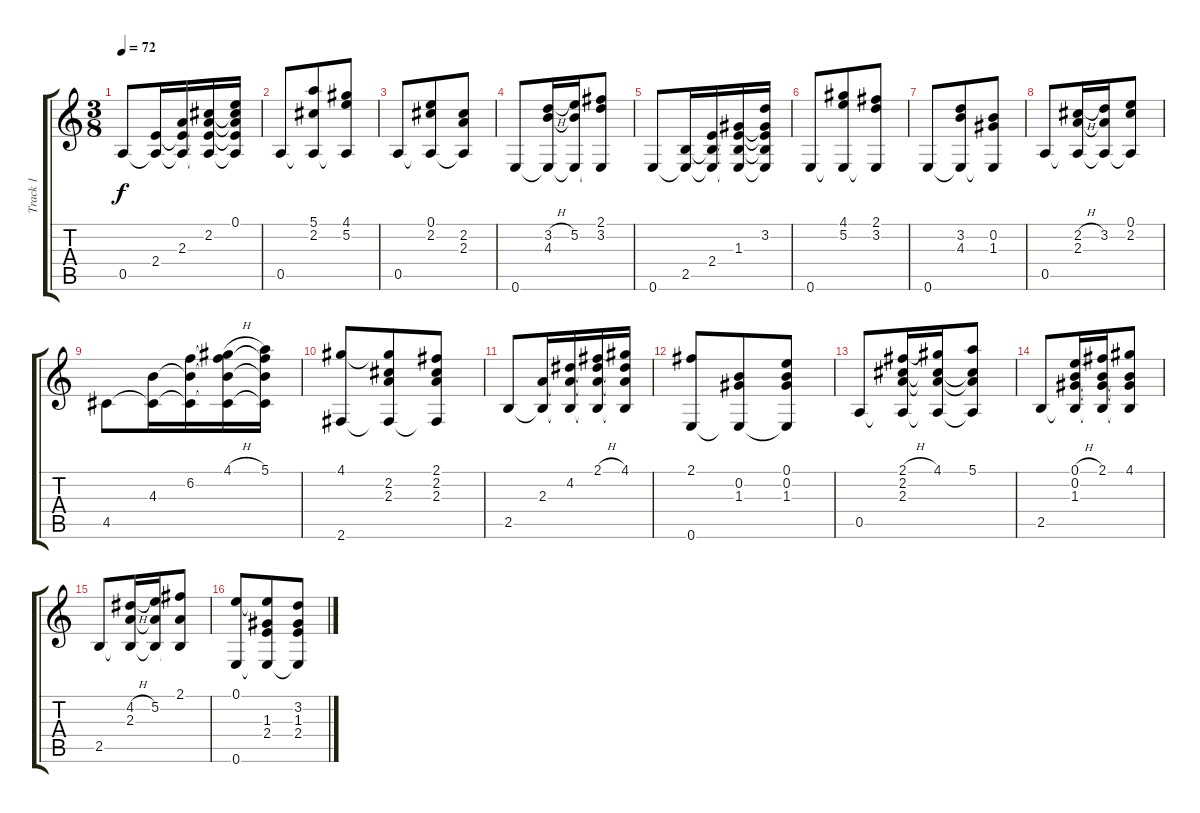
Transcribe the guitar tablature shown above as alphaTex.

\track ("Track 1" "Track 1") {instrument acousticguitarnylon}
\staff {score tabs}
\tuning (E4 B3 G3 D3 A2 E2) {hide}
\ts (3 8)
\tempo 72
\clef g2
\ks c
0.5.8{dy f} (2.4 0.5{t}).16 (2.3 2.4{t} 0.5{t}).16 (2.2 2.3{t} 2.4{t} 0.5{t}).16 (0.1 2.2{t} 2.3{t} 2.4{t} 0.5{t}).16 |
0.5.8 (5.1 2.2 0.5{t}).8 (4.1 5.2 0.5{t}).8 |
0.5.8 (0.1 2.2 0.5{t}).8 (2.2 2.3 0.5{t}).8 |
0.6.8 (3.2{h} 4.3 0.6{t}).16 (5.2 4.3{t} 0.6{t}).16 (2.1 3.2 0.6{t}).8 |
0.6.8 (2.5 0.6{t}).16 (2.4 2.5{t} 0.6{t}).16 (1.3 2.4{t} 2.5{t} 0.6{t}).16 (3.2 1.3{t} 2.4{t} 2.5{t} 0.6{t}).16 |
0.6.8 (4.1 5.2 0.6{t}).8 (2.1 3.2 0.6{t}).8 |
0.6.8 (3.2 4.3 0.6{t}).8 (0.2 1.3 0.6{t}).8 |
0.5.8 (2.2{h} 2.3 0.5{t}).16 (3.2 2.3{t} 0.5{t}).16 (0.1 2.2 0.5{t}).8 |
4.5.8 (4.3 4.5{t}).16 (6.2 4.3{t} 4.5{t}).16 (4.1{h} 6.2{t} 4.3{t} 4.5{t}).16 (5.1 6.2{t} 4.3{t} 4.5{t}).16 |
(4.1 2.6).8 (4.1{t} 2.2 2.3 2.6{t}).8 (2.1 2.2 2.3 2.6{t}).8 |
2.5.8 (2.3 2.5{t}).16 (4.2 2.3{t} 2.5{t}).16 (2.1{h} 4.2{t} 2.3{t} 2.5{t}).16 (4.1 4.2{t} 2.3{t} 2.5{t}).16 |
(2.1 0.6).8 (0.2 1.3 0.6{t}).8 (0.1 0.2 1.3 0.6{t}).8 |
0.5.8 (2.1{h} 2.2 2.3 0.5{t}).16 (4.1 2.2{t} 2.3{t} 0.5{t}).16 (5.1 2.2{t} 2.3{t} 0.5{t}).8 |
2.5.8 (0.1{h} 0.2 1.3 2.5{t}).16 (2.1 0.2{t} 1.3{t} 2.5{t}).16 (4.1 0.2{t} 1.3{t} 2.5{t}).8 |
2.5.8 (4.2{h} 2.3 2.5{t}).16 (5.2 2.3{t} 2.5{t}).16 (2.1 2.3{t} 2.5{t}).8 |
(0.1 0.6).8 (0.1{t} 1.3 2.4 0.6{t}).8 (3.2 1.3 2.4 0.6{t}).8
